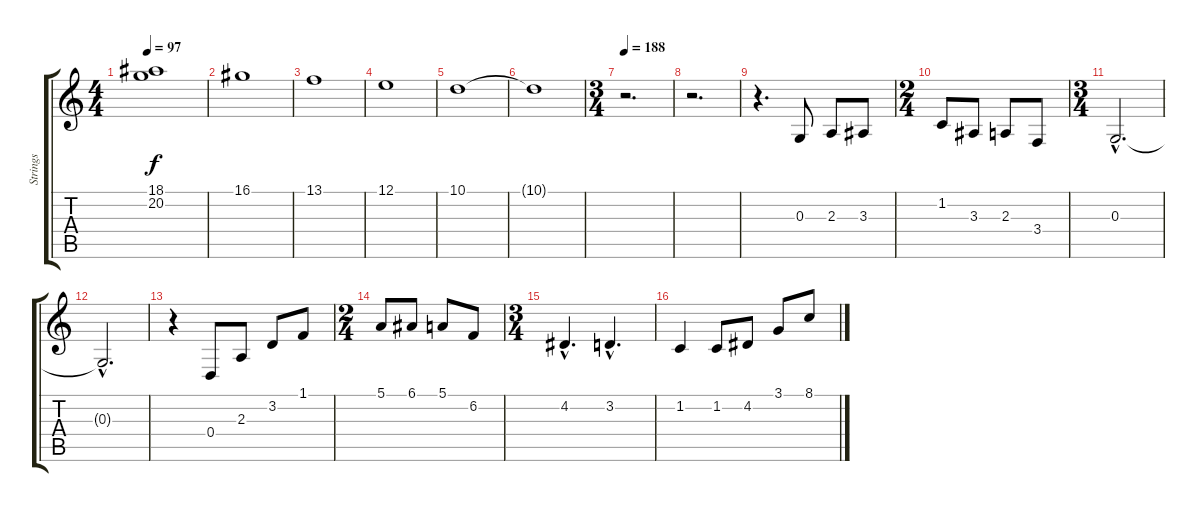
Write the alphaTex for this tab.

\track ("Strings" "Strings") {instrument stringensemble1}
\staff {score tabs}
\tuning (E4 B3 G3 D3 A2 E2) {hide}
\ts (4 4)
\tempo 97
\clef g2
\ks c
(18.1 20.2).1{dy f} |
16.1.1 |
13.1.1 |
12.1.1 |
10.1.1 |
10.1{t}.1 |
\ts (3 4)
\tempo 188
r.2{d} |
r.2{d} |
r.4{d} 0.3.8{volume 12} 2.3.8 3.3.8 |
\ts (2 4)
1.2.8 3.3.8 2.3.8 3.4.8 |
\ts (3 4)
0.3{hac}.2{d} |
0.3{hac t}.2{d} |
r.4 0.4.8 2.3.8 3.2.8 1.1.8 |
\ts (2 4)
5.1.8 6.1.8 5.1.8 6.2.8 |
\ts (3 4)
4.2{hac}.4{d} 3.2{hac}.4{d} |
1.2.4 1.2.8 4.2.8 3.1.8 8.1.8
